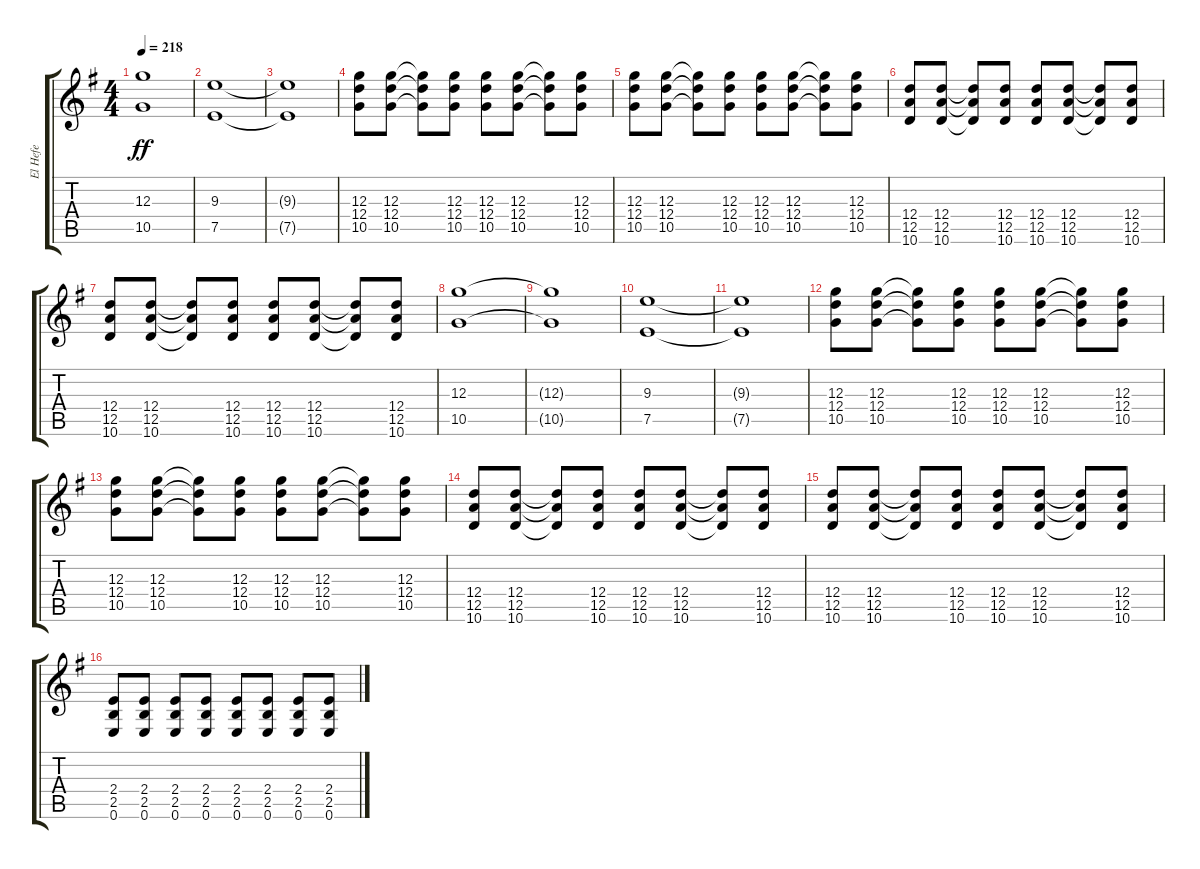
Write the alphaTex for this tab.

\track ("El Hefe" "El Hefe") {instrument overdrivenguitar}
\staff {score tabs}
\tuning (E4 B3 G3 D3 A2 E2) {hide}
\ts (4 4)
\tempo 218
\clef g2
\ks eminor
(12.3{t} 10.5{t}).1{dy ff} |
(9.3 7.5).1 |
(9.3{t} 7.5{t}).1 |
(12.3 12.4 10.5).8 (12.3 12.4 10.5).8 (12.3{t} 12.4{t} 10.5{t}).8 (12.3 12.4 10.5).8 (12.3 12.4 10.5).8 (12.3 12.4 10.5).8 (12.3{t} 12.4{t} 10.5{t}).8 (12.3 12.4 10.5).8 |
(12.3 12.4 10.5).8 (12.3 12.4 10.5).8 (12.3{t} 12.4{t} 10.5{t}).8 (12.3 12.4 10.5).8 (12.3 12.4 10.5).8 (12.3 12.4 10.5).8 (12.3{t} 12.4{t} 10.5{t}).8 (12.3 12.4 10.5).8 |
(12.4 12.5 10.6).8 (12.4 12.5 10.6).8 (12.4{t} 12.5{t} 10.6{t}).8 (12.4 12.5 10.6).8 (12.4 12.5 10.6).8 (12.4 12.5 10.6).8 (12.4{t} 12.5{t} 10.6{t}).8 (12.4 12.5 10.6).8 |
(12.4 12.5 10.6).8 (12.4 12.5 10.6).8 (12.4{t} 12.5{t} 10.6{t}).8 (12.4 12.5 10.6).8 (12.4 12.5 10.6).8 (12.4 12.5 10.6).8 (12.4{t} 12.5{t} 10.6{t}).8 (12.4 12.5 10.6).8 |
(12.3 10.5).1 |
(12.3{t} 10.5{t}).1 |
(9.3 7.5).1 |
(9.3{t} 7.5{t}).1 |
(12.3 12.4 10.5).8 (12.3 12.4 10.5).8 (12.3{t} 12.4{t} 10.5{t}).8 (12.3 12.4 10.5).8 (12.3 12.4 10.5).8 (12.3 12.4 10.5).8 (12.3{t} 12.4{t} 10.5{t}).8 (12.3 12.4 10.5).8 |
(12.3 12.4 10.5).8 (12.3 12.4 10.5).8 (12.3{t} 12.4{t} 10.5{t}).8 (12.3 12.4 10.5).8 (12.3 12.4 10.5).8 (12.3 12.4 10.5).8 (12.3{t} 12.4{t} 10.5{t}).8 (12.3 12.4 10.5).8 |
(12.4 12.5 10.6).8 (12.4 12.5 10.6).8 (12.4{t} 12.5{t} 10.6{t}).8 (12.4 12.5 10.6).8 (12.4 12.5 10.6).8 (12.4 12.5 10.6).8 (12.4{t} 12.5{t} 10.6{t}).8 (12.4 12.5 10.6).8 |
(12.4 12.5 10.6).8 (12.4 12.5 10.6).8 (12.4{t} 12.5{t} 10.6{t}).8 (12.4 12.5 10.6).8 (12.4 12.5 10.6).8 (12.4 12.5 10.6).8 (12.4{t} 12.5{t} 10.6{t}).8 (12.4 12.5 10.6).8 |
(2.4 2.5 0.6).8 (2.4 2.5 0.6).8 (2.4 2.5 0.6).8 (2.4 2.5 0.6).8 (2.4 2.5 0.6).8 (2.4 2.5 0.6).8 (2.4 2.5 0.6).8 (2.4 2.5 0.6).8
